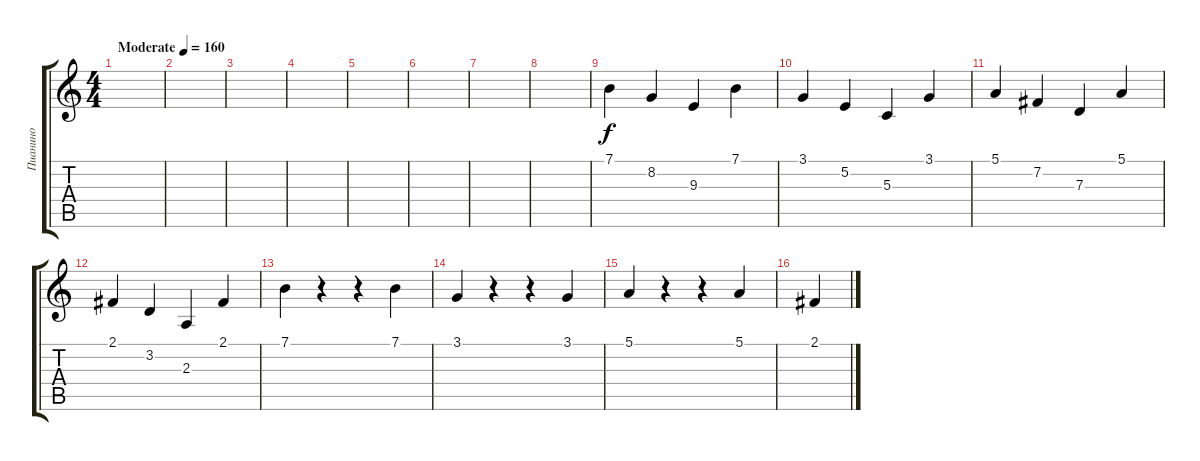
\track ("Пианино" "Пианино") {instrument brightacousticpiano}
\staff {score tabs}
\tuning (E4 B3 G3 D3 A2 E2) {hide}
\ts (4 4)
\tempo (160 "Moderate")
\clef g2
\ks c
|
|
|
|
|
|
|
|
7.1.4 8.2.4 9.3.4 7.1.4 |
3.1.4 5.2.4 5.3.4 3.1.4 |
5.1.4 7.2.4 7.3.4 5.1.4 |
2.1.4 3.2.4 2.3.4 2.1.4 |
7.1.4 r.4 r.4 7.1.4 |
3.1.4 r.4 r.4 3.1.4 |
5.1.4 r.4 r.4 5.1.4 |
2.1.4
